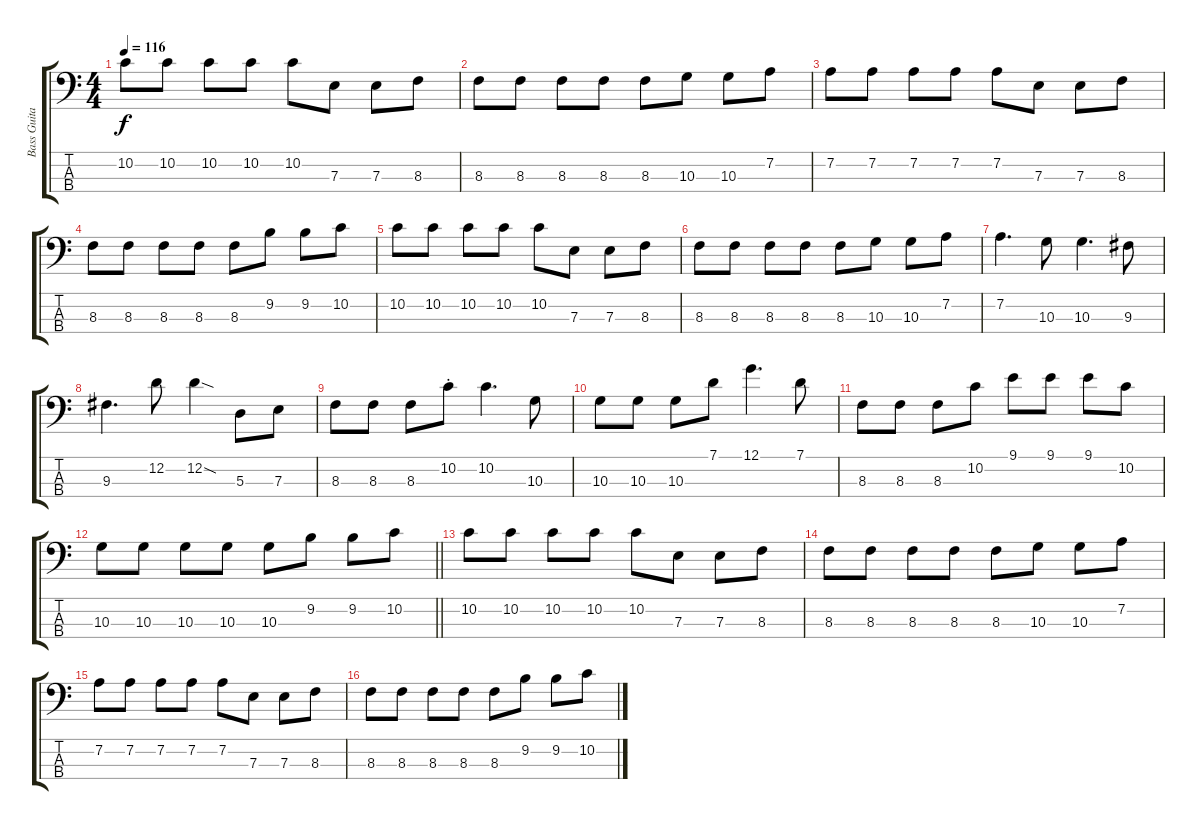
\track ("Bass Guitar" "Bass Guita") {instrument electricbassfinger}
\staff {score tabs}
\tuning (G2 D2 A1 E1) {hide}
\ts (4 4)
\tempo 116
\clef f4
\ks c
10.2.8{dy f} 10.2.8 10.2.8 10.2.8 10.2.8 7.3.8 7.3.8 8.3.8 |
8.3.8 8.3.8 8.3.8 8.3.8 8.3.8 10.3.8 10.3.8 7.2.8 |
7.2.8 7.2.8 7.2.8 7.2.8 7.2.8 7.3.8 7.3.8 8.3.8 |
8.3.8 8.3.8 8.3.8 8.3.8 8.3.8 9.2.8 9.2.8 10.2.8 |
10.2.8 10.2.8 10.2.8 10.2.8 10.2.8 7.3.8 7.3.8 8.3.8 |
8.3.8 8.3.8 8.3.8 8.3.8 8.3.8 10.3.8 10.3.8 7.2.8 |
7.2.4{d} 10.3.8 10.3.4{d} 9.3.8 |
9.3.4{d} 12.2.8 12.2{sod}.4 5.3.8 7.3.8 |
8.3.8 8.3.8 8.3.8 10.2{st}.8 10.2.4{d} 10.3.8 |
10.3.8 10.3.8 10.3.8 7.1.8 12.1.4{d} 7.1.8 |
8.3.8 8.3.8 8.3.8 10.2.8 9.1.8 9.1.8 9.1.8 10.2.8 |
\barLineRight lightlight
10.3.8 10.3.8 10.3.8 10.3.8 10.3.8 9.2.8 9.2.8 10.2.8 |
10.2.8 10.2.8 10.2.8 10.2.8 10.2.8 7.3.8 7.3.8 8.3.8 |
8.3.8 8.3.8 8.3.8 8.3.8 8.3.8 10.3.8 10.3.8 7.2.8 |
7.2.8 7.2.8 7.2.8 7.2.8 7.2.8 7.3.8 7.3.8 8.3.8 |
8.3.8 8.3.8 8.3.8 8.3.8 8.3.8 9.2.8 9.2.8 10.2.8
